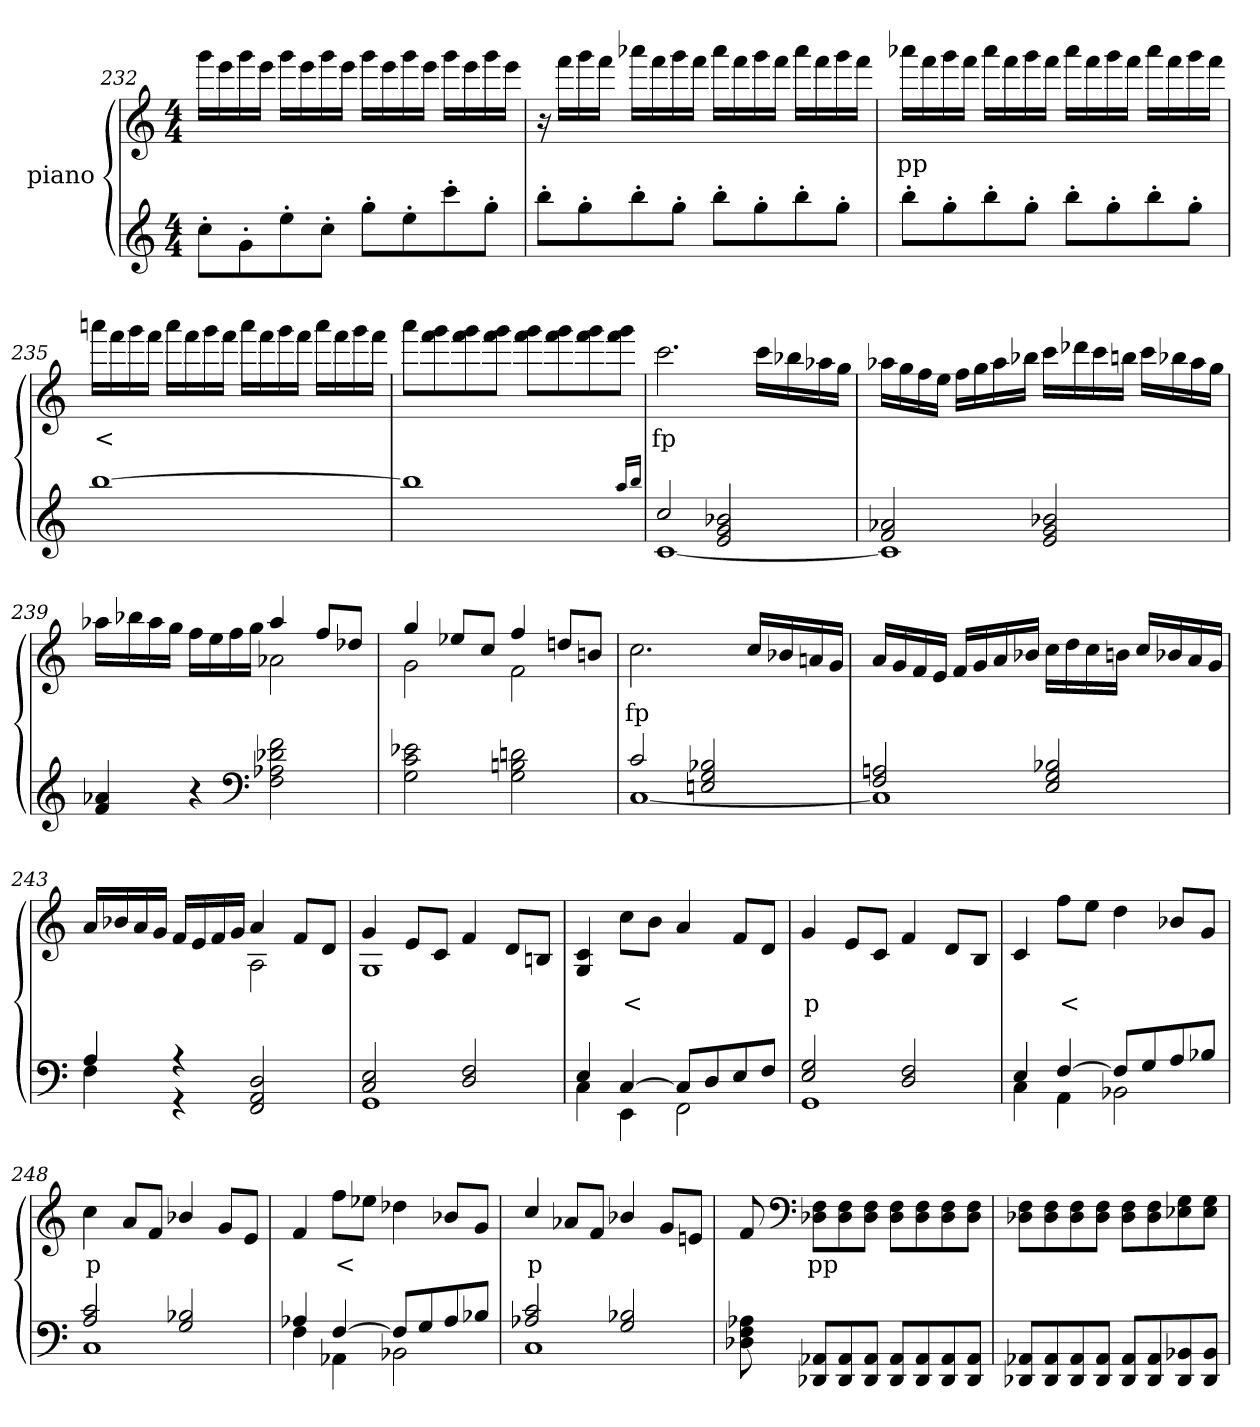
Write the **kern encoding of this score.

**kern	**kern	**text
*part2	*part1	*part1
*staff2	*staff1	*staff1
*	*I"piano	*
*clefG2	*clefG2	*
*k[]	*k[]	*
*C:	*C:	*
*M4/4	*M4/4	*
=232	=232	=232
8cc'>L	16gggLL	.
.	16eee	.
8g'>	16ggg	.
.	16eeeJJ	.
8ee'>	16gggLL	.
.	16eee	.
8cc'>J	16ggg	.
.	16eeeJJ	.
8gg'>L	16gggLL	.
.	16eee	.
8ee'>	16ggg	.
.	16eeeJJ	.
8ccc'>	16gggLL	.
.	16eee	.
8gg'>J	16ggg	.
.	16eeeJJ	.
=233	=233	=233
8bb'>L	16r	>
.	16fffLL	.
8gg'>	16ggg	.
.	16fffJJ	.
8bb'>	16aaa-XLL	.
.	16fff	.
8gg'>J	16ggg	.
.	16fffJJ	.
8bb'>L	16aaa-LL	.
.	16fff	.
8gg'>	16ggg	.
.	16fffJJ	.
8bb'>	16aaa-LL	.
.	16fff	.
8gg'>J	16ggg	.
.	16fffJJ	.
=234	=234	=234
8bb'>L	16aaa-XLL	pp
.	16fff	.
8gg'>	16ggg	.
.	16fffJJ	.
8bb'>	16aaa-LL	.
.	16fff	.
8gg'>J	16ggg	.
.	16fffJJ	.
8bb'>L	16aaa-LL	.
.	16fff	.
8gg'>	16ggg	.
.	16fffJJ	.
8bb'>	16aaa-LL	.
.	16fff	.
8gg'>J	16ggg	.
.	16fffJJ	.
=235	=235	=235
[1bb	16aaanLL	<
.	16fff	.
.	16ggg	.
.	16fffJJ	.
.	16aaaLL	.
.	16fff	.
.	16ggg	.
.	16fffJJ	.
.	16aaaLL	.
.	16fff	.
.	16ggg	.
.	16fffJJ	.
.	16aaaLL	.
.	16fff	.
.	16ggg	.
.	16fffJJ	.
=236	=236	=236
1bb]	8aaaL	.
.	8fff 8ggg	.
.	8fff 8ggg	.
.	8fff 8gggJ	.
.	8fff 8gggL	.
.	8fff 8ggg	.
.	8fff 8ggg	.
.	8fff 8gggJ	.
16qaaLL	.	.
16qbbJJ	.	.
=237	=237	=237
*^	*	*
2cc	[1c	2.ccc	fp
2e 2g 2b-X	.	.	.
.	.	16cccLL	.
.	.	16bb-X	.
.	.	16aa-X	.
.	.	16ggJJ	.
=238	=238	=238	=238
2f 2a-X	1c]	16aa-XLL	.
.	.	16gg	.
.	.	16ff	.
.	.	16eeJJ	.
.	.	16ffLL	.
.	.	16gg	.
.	.	16aa-	.
.	.	16bb-XJJ	.
2e 2g 2b-X	.	16cccLL	.
.	.	16ddd-X	.
.	.	16ccc	.
.	.	16bbnJJ	.
.	.	16cccLL	.
.	.	16bb-X	.
.	.	16aa-	.
.	.	16ggJJ	.
*v	*v	*	*
=239	=239	=239
*	*^	*
4f 4a-X	16aa-XLL	2ryy	.
.	16bb-X	.	.
.	16aa-	.	.
.	16ggJJ	.	.
4r	16ffLL	.	.
.	16ee	.	.
.	16ff	.	.
.	16ggJJ	.	.
*clefF4	*	*	*
2F 2A- 2d-X 2f	4aa-	2a-	.
.	8ffL	.	.
.	8dd-XJ	.	.
=240	=240	=240	=240
2G 2c 2e-X	4gg	2g	.
.	8ee-XL	.	.
.	8ccJ	.	.
2G 2Bn 2dn	4ff	2f	.
.	8ddnL	.	.
.	8bnJ	.	.
*	*v	*v	*
=241	=241	=241
*^	*	*
2c	[1C	2.cc	fp
2En 2G 2B-X	.	.	.
.	.	16ccLL	.
.	.	16b-X	.
.	.	16an	.
.	.	16gJJ	.
=242	=242	=242	=242
2F 2An	1C]	16aLL	.
.	.	16g	.
.	.	16f	.
.	.	16eJJ	.
.	.	16fLL	.
.	.	16g	.
.	.	16a	.
.	.	16b-XJJ	.
2E 2G 2B-X	.	16ccLL	.
.	.	16dd	.
.	.	16cc	.
.	.	16bnJJ	.
.	.	16ccLL	.
.	.	16b-X	.
.	.	16a	.
.	.	16gJJ	.
=243	=243	=243	=243
*	*	*^	*
4A	4F	16aLL	2ryy	.
.	.	16b-X	.	.
.	.	16a	.	.
.	.	16gJJ	.	.
4r	4r	16fLL	.	.
.	.	16e	.	.
.	.	16f	.	.
.	.	16gJJ	.	.
2ryy	2FF 2AA 2D	4a	2A	.
.	.	8fL	.	.
.	.	8dJ	.	.
=244	=244	=244	=244	=244
2C 2E	1GG	4g	1G	.
.	.	8eL	.	.
.	.	8cJ	.	.
2D 2F	.	4f	.	.
.	.	8dL	.	.
.	.	8BnJ	.	.
*	*	*v	*v	*
=245	=245	=245	=245
4E	4C	4G 4c	.
[4C	4EE	8ccL	<
.	.	8bJ	.
8CL]	2FF	4a	.
8D	.	.	.
8E	.	8fL	.
8FJ	.	8dJ	.
=246	=246	=246	=246
2E 2G	1GG	4g	p
.	.	8eL	.
.	.	8cJ	.
2D 2F	.	4f	.
.	.	8dL	.
.	.	8BJ	.
=247	=247	=247	=247
4E	4C	4c	.
[4F	4AA	8ffL	<
.	.	8eeJ	.
8FL]	2BB-	4dd	.
8G	.	.	.
8A	.	8b-XL	.
8B-XJ	.	8gJ	.
=248	=248	=248	=248
2A 2c	1C	4cc	p
.	.	8aL	.
.	.	8fJ	.
2G 2B-X	.	4b-X/	.
.	.	8gL	.
.	.	8eJ	.
=249	=249	=249	=249
4A-X	4F	4f	.
[4F	4AA-	8ffL	<
.	.	8ee-XJ	.
8FL]	2BB-	4dd-X	.
8G	.	.	.
8A-	.	8b-XL	.
8B-XJ	.	8gJ	.
=250	=250	=250	=250
2A-X 2c	1C	4cc/	p
.	.	8a-XL	.
.	.	8fJ	.
2G 2B-X	.	4b-X/	.
.	.	8gL	.
.	.	8enJ	.
*v	*v	*	*
=251	=251	=251
8D-X 8F 8A-X	8f	.
*	*clefF4	*
8DD- 8AA-L	8D-X 8FL	pp
8DD- 8AA-	8D- 8F	.
8DD- 8AA-J	8D- 8FJ	.
8DD- 8AA-L	8D- 8FL	.
8DD- 8AA-	8D- 8F	.
8DD- 8AA-	8D- 8F	.
8DD- 8AA-J	8D- 8FJ	.
=252	=252	=252
8DD-X 8AA-XL	8D-X 8FL	.
8DD- 8AA-	8D- 8F	.
8DD- 8AA-	8D- 8F	.
8DD- 8AA-J	8D- 8FJ	.
8DD- 8AA-L	8D- 8FL	.
8DD- 8AA-	8D- 8F	.
8DD- 8BB-X	8E-X 8G	.
8DD- 8BB-J	8E- 8GJ	.
=	=	=
*-	*-	*-
